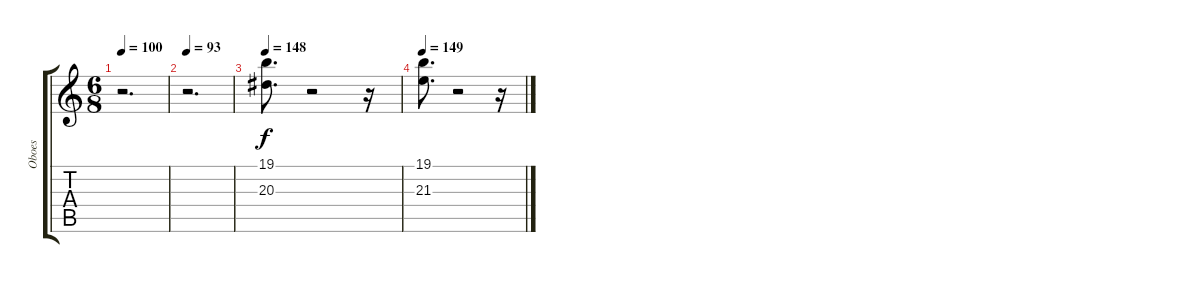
\track ("Oboes" "Oboes") {instrument oboe}
\staff {score tabs}
\tuning (E4 B3 G3 D3 A2 E2) {hide}
\ts (6 8)
\tempo 100
\clef g2
\ks c
r.2{d dy f} |
\tempo 93
r.2{d} |
\tempo 148
(19.1 20.3).8{d} r.2 r.16 |
\tempo 149
(19.1 21.3).8{d} r.2 r.16
